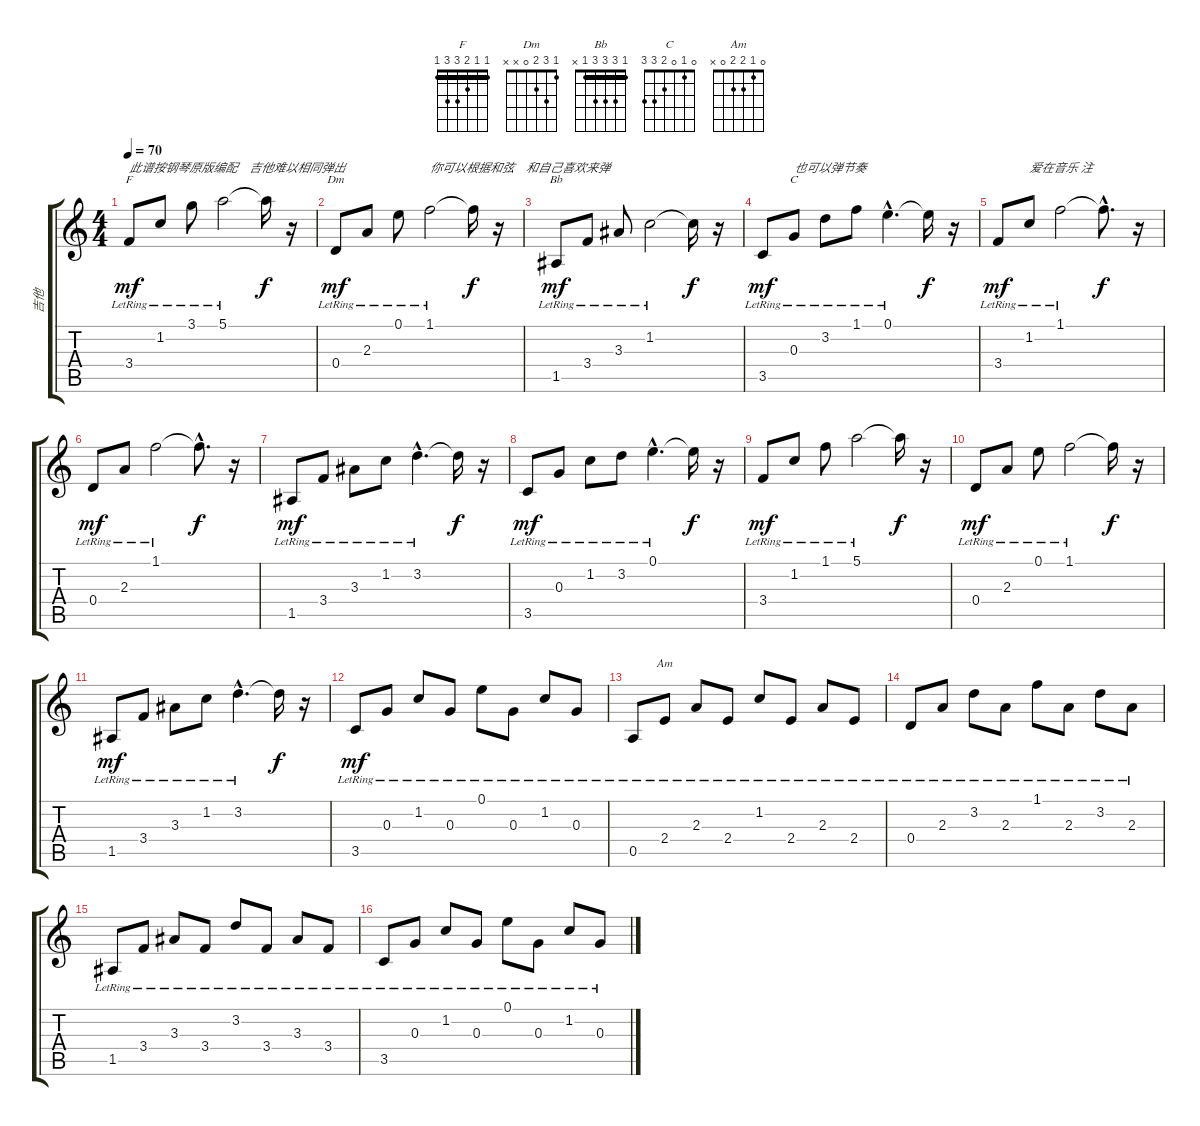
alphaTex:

\track ("吉他" "吉他") {instrument electricguitarjazz}
\staff {score tabs}
\tuning (E4 B3 G3 D3 A2 E2) {hide}
\chord ("F" 1 1 2 3 3 1) {barre 1}
\chord ("Dm" 1 3 2 0 x x)
\chord ("Bb" 1 3 3 3 1 x) {barre 1}
\chord ("C" 0 1 0 2 3 3)
\chord ("Am" 0 1 2 2 0 x)
\ts (4 4)
\tempo 70
\clef g2
\ks c
3.4{lr}.8{ch "F" txt "此谱按钢琴原版编配　吉他难以相同弹出" dy mf instrument electricguitarjazz} 1.2{lr}.8 3.1{lr}.8 5.1{lr}.2 5.1{t}.16{dy f} r.16 |
0.4{lr}.8{ch "Dm" dy mf} 2.3{lr}.8 0.1{lr}.8 1.1{lr}.2{txt "你可以根据和弦　和自己喜欢来弹"} 1.1{t}.16{dy f} r.16 |
1.5{lr}.8{ch "Bb" dy mf} 3.4{lr}.8 3.3{lr}.8 1.2{lr}.2 1.2{t}.16{dy f} r.16 |
3.5{lr}.8{dy mf} 0.3{lr}.8{ch "C" txt "也可以弹节奏"} 3.2{lr}.8 1.1{lr}.8 0.1{hac lr}.4{d} 0.1{t}.16{dy f} r.16 |
3.4{lr}.8{dy mf} 1.2{lr}.8{txt "爱在音乐 注"} 1.1{lr}.2 1.1{hac t}.8{d dy f} r.16 |
0.4{lr}.8{dy mf} 2.3{lr}.8 1.1{lr}.2 1.1{hac t}.8{d dy f} r.16 |
1.5{lr}.8{dy mf} 3.4{lr}.8 3.3{lr}.8 1.2{lr}.8 3.2{hac lr}.4{d} 3.2{t}.16{dy f} r.16 |
3.5{lr}.8{dy mf} 0.3{lr}.8 1.2{lr}.8 3.2{lr}.8 0.1{hac lr}.4{d} 0.1{t}.16{dy f} r.16 |
3.4{lr}.8{dy mf} 1.2{lr}.8 1.1{lr}.8 5.1{lr}.2 5.1{t}.16{dy f} r.16 |
0.4{lr}.8{dy mf} 2.3{lr}.8 0.1{lr}.8 1.1{lr}.2 1.1{t}.16{dy f} r.16 |
1.5{lr}.8{dy mf} 3.4{lr}.8 3.3{lr}.8 1.2{lr}.8 3.2{hac lr}.4{d} 3.2{t}.16{dy f} r.16 |
3.5{lr}.8{dy mf} 0.3{lr}.8 1.2{lr}.8 0.3{lr}.8 0.1{lr}.8 0.3{lr}.8 1.2{lr}.8 0.3{lr}.8 |
0.5{lr}.8 2.4{lr}.8{ch "Am"} 2.3{lr}.8 2.4{lr}.8 1.2{lr}.8 2.4{lr}.8 2.3{lr}.8 2.4{lr}.8 |
0.4{lr}.8 2.3{lr}.8 3.2{lr}.8 2.3{lr}.8 1.1{lr}.8 2.3{lr}.8 3.2{lr}.8 2.3{lr}.8 |
1.5{lr}.8 3.4{lr}.8 3.3{lr}.8 3.4{lr}.8 3.2{lr}.8 3.4{lr}.8 3.3{lr}.8 3.4{lr}.8 |
3.5{lr}.8 0.3{lr}.8 1.2{lr}.8 0.3{lr}.8 0.1{lr}.8 0.3{lr}.8 1.2{lr}.8 0.3{lr}.8
